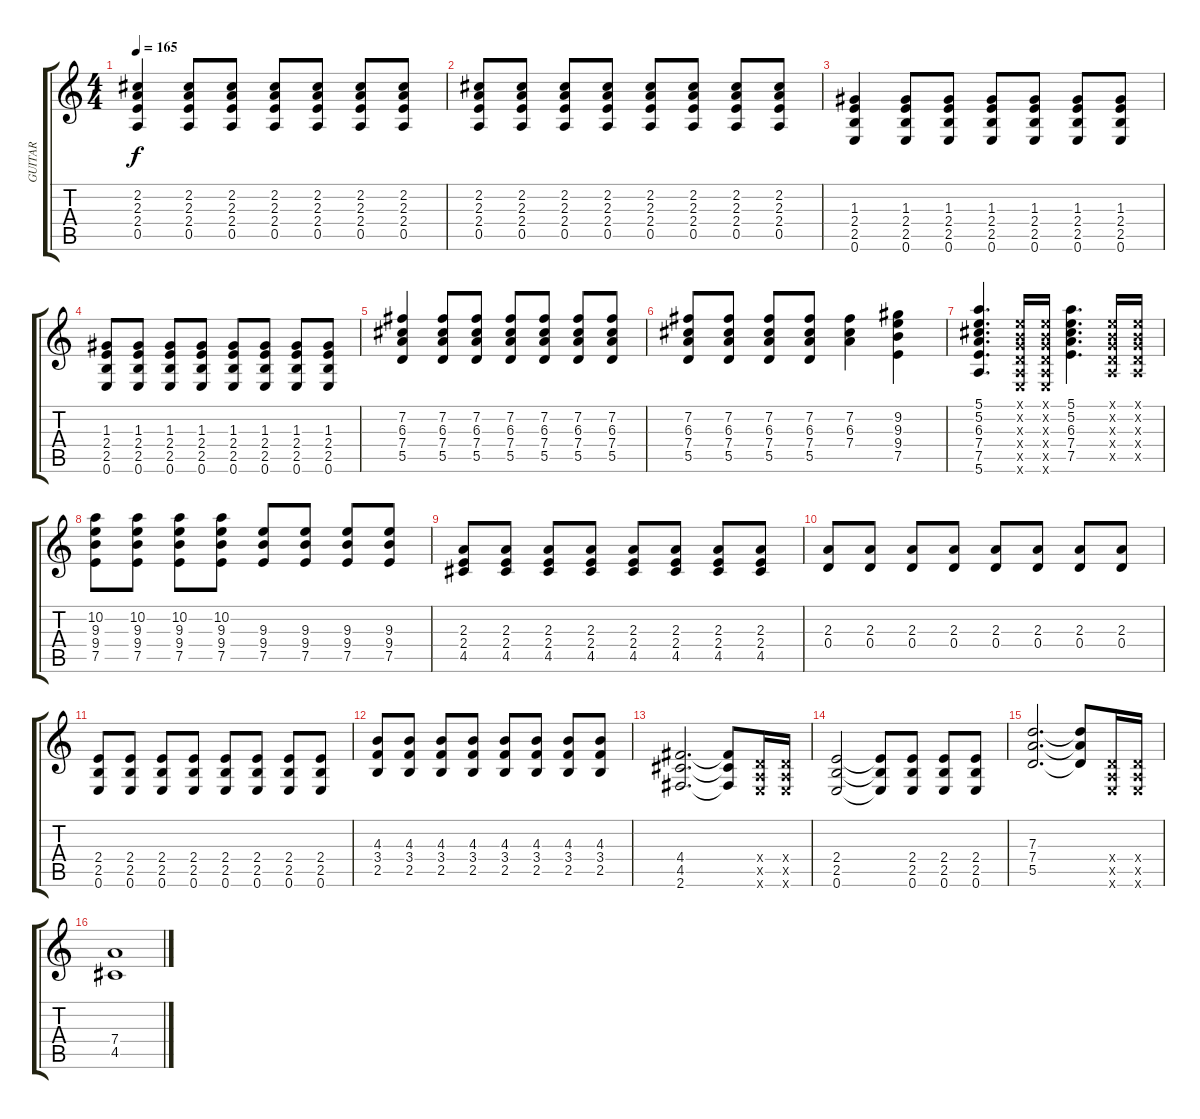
\track ("GUITAR" "GUITAR") {instrument overdrivenguitar}
\staff {score tabs}
\tuning (E4 B3 G3 D3 A2 E2) {hide}
\ts (4 4)
\tempo 165
\clef g2
\ks c
(2.2 2.3 2.4 0.5).4{dy f} (2.2 2.3 2.4 0.5).8 (2.2 2.3 2.4 0.5).8 (2.2 2.3 2.4 0.5).8 (2.2 2.3 2.4 0.5).8 (2.2 2.3 2.4 0.5).8 (2.2 2.3 2.4 0.5).8 |
(2.2 2.3 2.4 0.5).8 (2.2 2.3 2.4 0.5).8 (2.2 2.3 2.4 0.5).8 (2.2 2.3 2.4 0.5).8 (2.2 2.3 2.4 0.5).8 (2.2 2.3 2.4 0.5).8 (2.2 2.3 2.4 0.5).8 (2.2 2.3 2.4 0.5).8 |
(1.3 2.4 2.5 0.6).4 (1.3 2.4 2.5 0.6).8 (1.3 2.4 2.5 0.6).8 (1.3 2.4 2.5 0.6).8 (1.3 2.4 2.5 0.6).8 (1.3 2.4 2.5 0.6).8 (1.3 2.4 2.5 0.6).8 |
(1.3 2.4 2.5 0.6).8 (1.3 2.4 2.5 0.6).8 (1.3 2.4 2.5 0.6).8 (1.3 2.4 2.5 0.6).8 (1.3 2.4 2.5 0.6).8 (1.3 2.4 2.5 0.6).8 (1.3 2.4 2.5 0.6).8 (1.3 2.4 2.5 0.6).8 |
(7.2 6.3 7.4 5.5).4 (7.2 6.3 7.4 5.5).8 (7.2 6.3 7.4 5.5).8 (7.2 6.3 7.4 5.5).8 (7.2 6.3 7.4 5.5).8 (7.2 6.3 7.4 5.5).8 (7.2 6.3 7.4 5.5).8 |
(7.2 6.3 7.4 5.5).8 (7.2 6.3 7.4 5.5).8 (7.2 6.3 7.4 5.5).8 (7.2 6.3 7.4 5.5).8 (7.2 6.3 7.4).4 (9.2 9.3 9.4 7.5).4 |
(5.1 5.2 6.3 7.4 7.5 5.6).4{d} (0.1{x} 0.2{x} 0.3{x} 0.4{x} 0.5{x} 0.6{x}).16 (0.1{x} 0.2{x} 0.3{x} 0.4{x} 0.5{x} 0.6{x}).16 (5.1 5.2 6.3 7.4 7.5).4{d} (0.1{x} 0.2{x} 0.3{x} 0.4{x} 0.5{x}).16 (0.1{x} 0.2{x} 0.3{x} 0.4{x} 0.5{x}).16 |
(10.2 9.3 9.4 7.5).8 (10.2 9.3 9.4 7.5).8 (10.2 9.3 9.4 7.5).8 (10.2 9.3 9.4 7.5).8 (9.3 9.4 7.5).8 (9.3 9.4 7.5).8 (9.3 9.4 7.5).8 (9.3 9.4 7.5).8 |
(2.3 2.4 4.5).8 (2.3 2.4 4.5).8 (2.3 2.4 4.5).8 (2.3 2.4 4.5).8 (2.3 2.4 4.5).8 (2.3 2.4 4.5).8 (2.3 2.4 4.5).8 (2.3 2.4 4.5).8 |
(2.3 0.4).8 (2.3 0.4).8 (2.3 0.4).8 (2.3 0.4).8 (2.3 0.4).8 (2.3 0.4).8 (2.3 0.4).8 (2.3 0.4).8 |
(2.4 2.5 0.6).8 (2.4 2.5 0.6).8 (2.4 2.5 0.6).8 (2.4 2.5 0.6).8 (2.4 2.5 0.6).8 (2.4 2.5 0.6).8 (2.4 2.5 0.6).8 (2.4 2.5 0.6).8 |
(4.3 3.4 2.5).8 (4.3 3.4 2.5).8 (4.3 3.4 2.5).8 (4.3 3.4 2.5).8 (4.3 3.4 2.5).8 (4.3 3.4 2.5).8 (4.3 3.4 2.5).8 (4.3 3.4 2.5).8 |
(4.4 4.5 2.6).2{d} (4.4{t} 4.5{t} 2.6{t}).8 (0.4{x} 0.5{x} 0.6{x}).16 (0.4{x} 0.5{x} 0.6{x}).16 |
(2.4 2.5 0.6).2 (2.4{t} 2.5{t} 0.6{t}).8 (2.4 2.5 0.6).8 (2.4 2.5 0.6).8 (2.4 2.5 0.6).8 |
(7.3 7.4 5.5).2{d} (7.3{t} 7.4{t} 5.5{t}).8 (0.4{x} 0.5{x} 0.6{x}).16 (0.4{x} 0.5{x} 0.6{x}).16 |
(7.4 4.5).1
